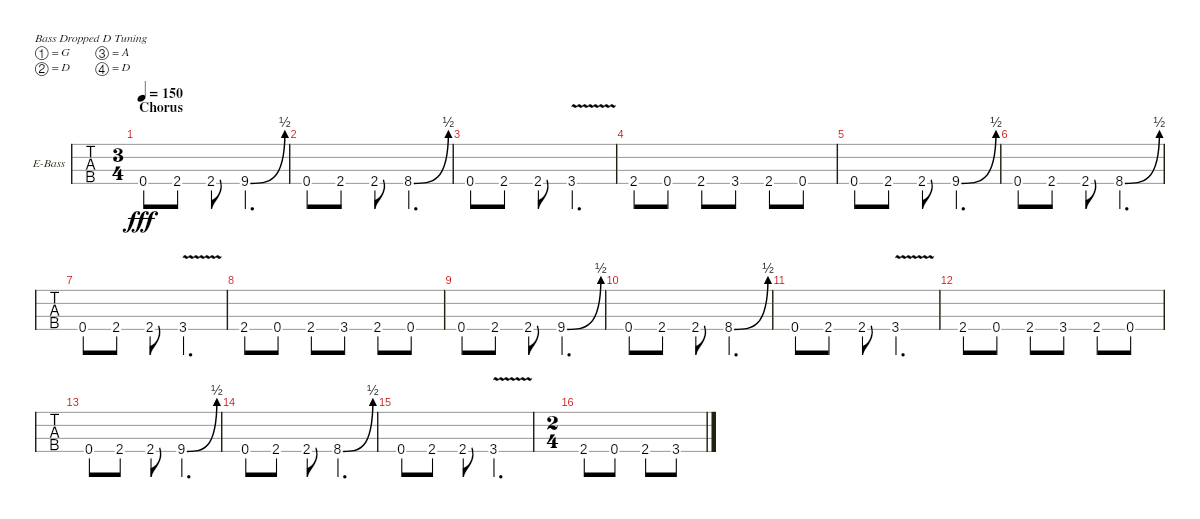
\defaultSystemsLayout 4
\bracketExtendMode groupsimilarinstruments
\firstSystemTrackNameOrientation horizontal
\otherSystemsTrackNameOrientation horizontal
\track ("John Campbell" "E-Bass") {instrument electricbassfinger}
\staff {tabs}
\tuning (G2 D2 A1 D1)
\ts (3 4)
\section ("" "Chorus")
\tempo 150
\clef f4
\ks c
0.4.8{dy fff} 2.4.8 2.4.8 9.4{be (bend 0 0 4.2 2)}.4{d} |
0.4.8 2.4.8 2.4.8 8.4{be (bend 0 0 4.2 2)}.4{d} |
0.4.8 2.4.8 2.4.8 3.4{v}.4{d} |
2.4.8 0.4.8 2.4.8 3.4.8 2.4.8 0.4.8 |
0.4.8 2.4.8 2.4.8 9.4{be (bend 0 0 4.2 2)}.4{d} |
0.4.8 2.4.8 2.4.8 8.4{be (bend 0 0 4.2 2)}.4{d} |
0.4.8 2.4.8 2.4.8 3.4{v}.4{d} |
2.4.8 0.4.8 2.4.8 3.4.8 2.4.8 0.4.8 |
0.4.8 2.4.8 2.4.8 9.4{be (bend 0 0 4.2 2)}.4{d} |
0.4.8 2.4.8 2.4.8 8.4{be (bend 0 0 4.2 2)}.4{d} |
0.4.8 2.4.8 2.4.8 3.4{v}.4{d} |
2.4.8 0.4.8 2.4.8 3.4.8 2.4.8 0.4.8 |
0.4.8 2.4.8 2.4.8 9.4{be (bend 0 0 4.2 2)}.4{d} |
0.4.8 2.4.8 2.4.8 8.4{be (bend 0 0 4.2 2)}.4{d} |
0.4.8 2.4.8 2.4.8 3.4{v}.4{d} |
\ts (2 4)
2.4.8 0.4.8 2.4.8 3.4.8
